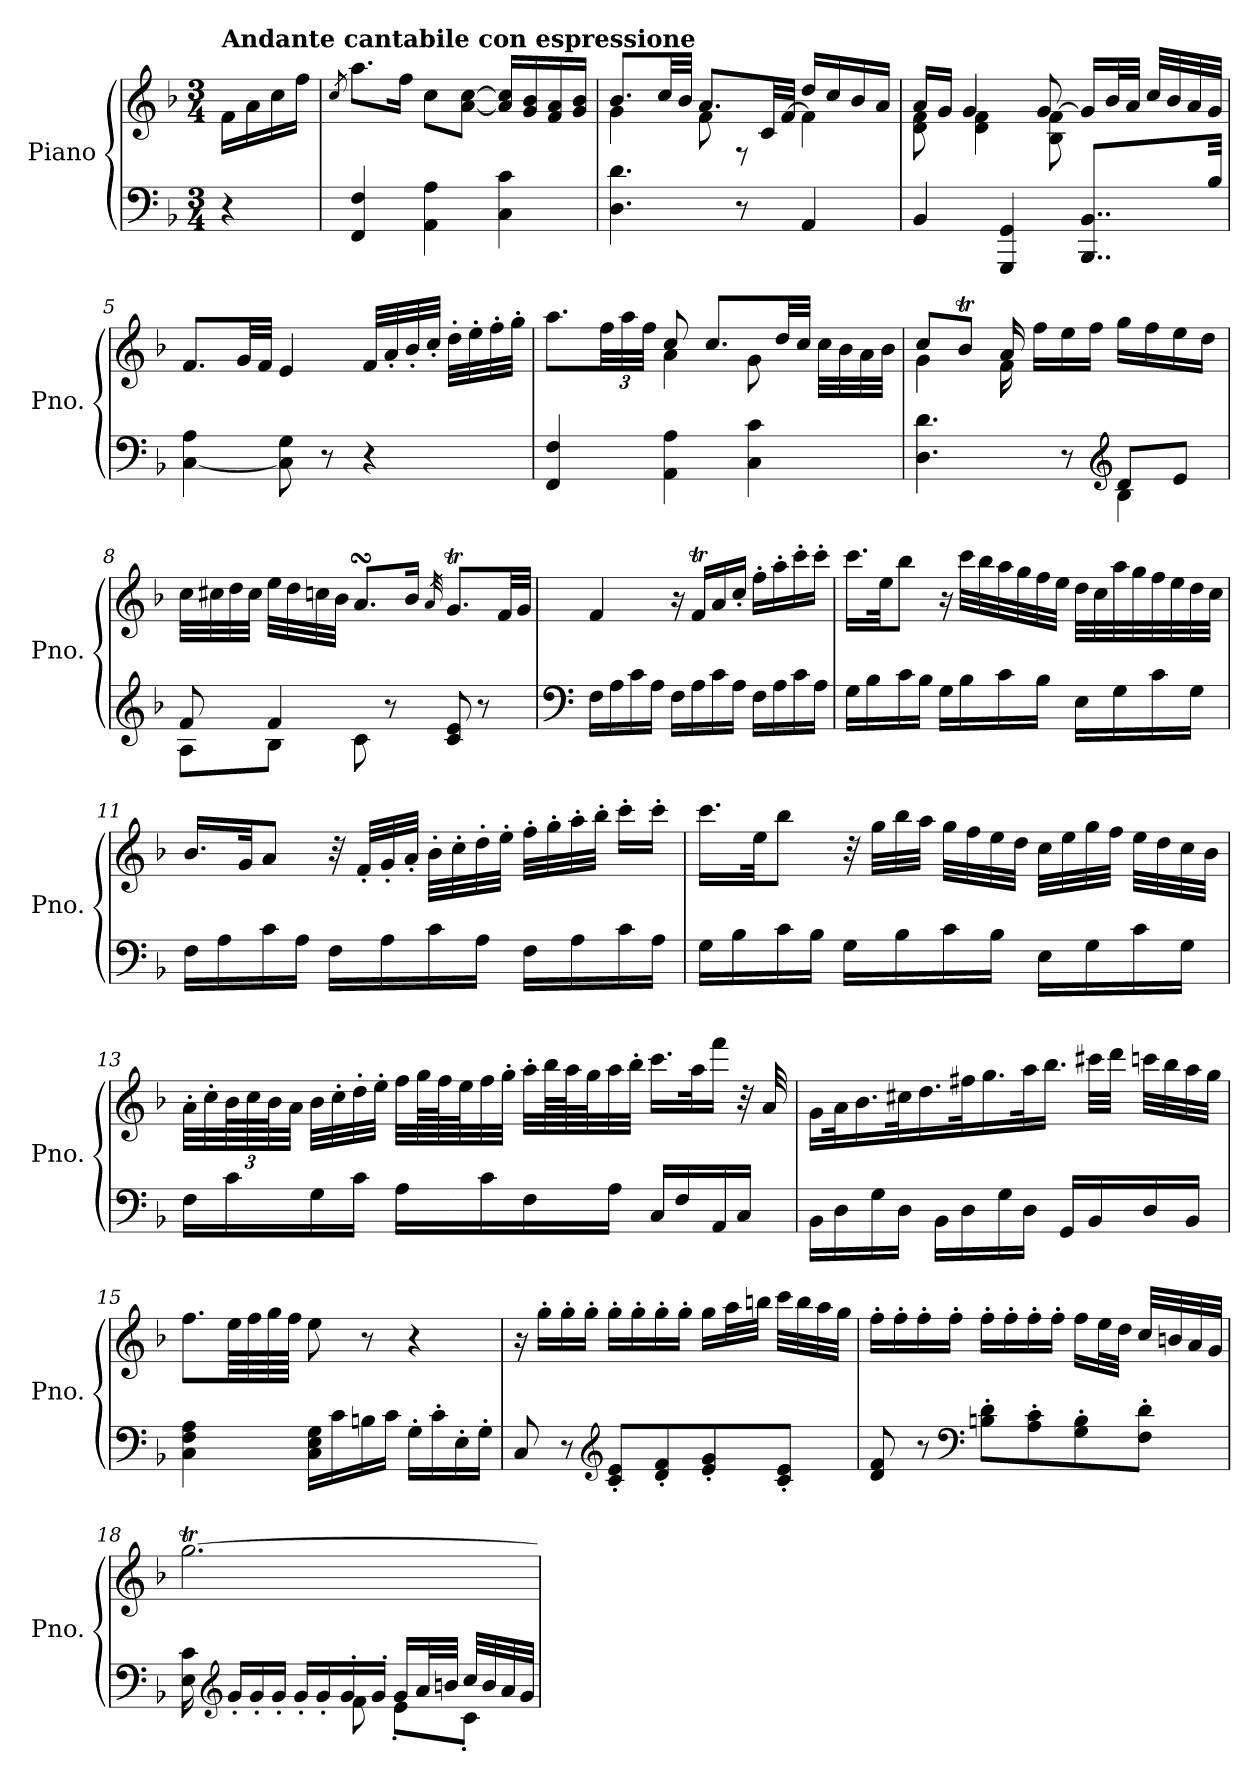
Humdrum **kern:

**kern	**kern
*part1	*part1
*staff2	*staff1
*I"Piano	*
*I'Pno.	*
*clefF4	*clefG2
*k[b-]	*k[b-]
*M3/4	*M3/4
=1	=1
!	!LO:TX:a:B:t=Andante cantabile con espressione
4r	16f\LL
.	16a\
.	16cc\
.	16ff\JJ
=2	=2
.	8qcc/
4FF/ 4F/	8.aa\L
.	16ff\Jk
4AA\ 4A\	8cc\L
.	[8a\ [8cc\J
4C\ 4c\	16a/] 16cc/]LL
.	16g/ 16b-/
.	16f/ 16a/
.	16g/ 16b-/JJ
=3	=3
*	*^
4.D\ 4.d\	8.b-/L	4g\
.	32cc/LL	.
.	32b-/JJJ	.
.	8.a/L	8f\
8r	.	8r
.	32c/LL	.
.	[32f/JJJ	.
4AA/	16dd/LL	4f\]
.	16cc/	.
.	16b-/	.
.	16a/JJ	.
=4	=4	=4
4BB-/	16a/LL	8d\ 8f\
.	16g/JJ	.
.	4g/	4d\ 4f\
4GGG/ 4GG/	.	.
.	[8g/	8B-\ 8f\
8..BBB-/ 8..BB-/L	16g/LL]	4ryy
.	32b-/L	.
.	32a/JJJ	.
.	32cc/LLL	.
.	32b-/	.
.	32a/	.
32B-/Jkk	32g/JJJ	.
*	*v	*v
=5	=5
[4C\ 4A\	8.f/L
.	32g/LL
.	32f/JJJ
8C\] 8G\	4e/
8r	.
4r	32f/LLL
.	32a'/
.	32b-'/
.	32cc'/JJJ
.	32dd'\LLL
.	32ee'\
.	32ff'\
.	32gg'\JJJ
!!LO:LB:g=z
=6	=6
*	*^
4FF/ 4F/	8.aa\L	4ryy
*	*Xbrackettup	*
.	48ff\LL	.
.	48aa\	.
.	48ff\JJJ	.
4AA\ 4A\	8cc/	4a\
.	8.cc/L	.
4C\ 4c\	.	8g\
.	32dd/LL	.
.	32cc/JJJ	.
.	32cc\LLL	8ryy
.	32b-\	.
.	32a\	.
.	32b-\JJJ	.
=7	=7	=7
*^	*	*
4.D\ 4.d\	2ryy	8cc/L	4g\
.	.	8b-T/J	.
.	.	16a/	16f\
.	.	16ff\LL	16ryy
8r	.	16ee\	8ryy
.	.	16ff\JJ	.
*clefG2	*	*	*
8d/L	4B-\	16gg\LL	4ryy
.	.	16ff\	.
8e/J	.	16ee\	.
.	.	16dd\JJ	.
*	*	*v	*v
=8	=8	=8
8f/	8A\L	32cc\LLL
.	.	32cc#X\
.	.	32dd\
.	.	32cc#\JJJ
4f/	8B-\J	32ee\LLL
.	.	32dd\
.	.	32ccn\
.	.	32b-\JJJ
.	8c\	8.asSsS/L
8r	8ryy	.
.	.	16b-/Jk
.	.	32qa/
8c/ 8e/	4ryy	8.gT/L
8r	.	.
.	.	32f/LL
.	.	32g/JJJ
*v	*v	*
=9	=9
*clefF4	*
16F\LL	4f/
16A\	.
16c\	.
16A\JJ	.
16F\LL	16r
16A\	16fT/LL
16c\	16a/
16A\JJ	16cc'/JJ
16F\LL	16ff'\LL
16A\	16aa'\
16c\	16ccc'\
16A\JJ	16ccc'\JJ
!!LO:LB:g=z
=10	=10
16G\LL	16.ccc\LL
16B-\	.
.	32ee\JK
16c\	8bb-\J
16B-\JJ	.
16G\LL	16r
16B-\	32ccc\LLL
.	32bb-\
16c\	32aa\
.	32gg\
16B-\JJ	32ff\
.	32ee\JJJ
16E\LL	32dd\LLL
.	32cc\
16G\	32aa\
.	32gg\
16c\	32ff\
.	32ee\
16G\JJ	32dd\
.	32cc\JJJ
=11	=11
16F\LL	16.b-/LL
16A\	.
.	32g/JK
16c\	8a/J
16A\JJ	.
16F\LL	32r
.	32f'/LLL
16A\	32g'/
.	32a'/JJJ
16c\	32b-'\LLL
.	32cc'\
16A\JJ	32dd'\
.	32ee'\JJJ
16F\LL	32ff'\LLL
.	32gg'\
16A\	32aa'\
.	32bb-'\JJJ
16c\	16ccc'\LL
16A\JJ	16ccc'\JJ
=12	=12
16G\LL	16.ccc\LL
16B-\	.
.	32ee\JK
16c\	8bb-\J
16B-\JJ	.
16G\LL	32r
.	32gg\LLL
16B-\	32bb-\
.	32aa\JJJ
16c\	32gg\LLL
.	32ff\
16B-\JJ	32ee\
.	32dd\JJJ
16E\LL	32cc\LLL
.	32ee\
16G\	32gg\
.	32ff\JJJ
16c\	32ee\LLL
.	32dd\
16G\JJ	32cc\
.	32b-\JJJ
!!LO:LB:g=z
=13	=13
16F\LL	32a'\LLL
.	32cc'\
16c\	96b-\L
.	96cc\
.	96b-\J
.	32a\JJJ
16G\	32b-\LLL
.	32cc'\
16c\JJ	32dd'\
.	32ee'\JJJ
16A\LL	32ff\LLL
.	128gg\LL
.	128ff\J
.	64ee\J
16c\	32ff\
.	32gg'\JJJ
16F\	32aa'\LLL
.	128bb-\LL
.	128aa\J
.	64gg\J
16A\JJ	32aa\
.	32bb-'\JJJ
16C/LL	16.ccc\LL
16F/	.
.	32aa\K
16AA/	16fff\JJ
16C/JJ	32r
.	32a/
=14	=14
16BB-\LL	16g\LL
16D\	32a\K
.	16.b-\
16G\	.
16D\JJ	32cc#X\K
.	16.dd\
16BB-\LL	.
16D\	32ff#X\K
.	16.gg\
16G\	.
16D\JJ	32aa\K
.	16.bb-\JJ
16GG/LL	.
16BB-/	32ccc#X\LLL
.	32ddd\JJJ
16D/	32cccn\LLL
.	32bb-\
16BB-/JJ	32aa\
.	32gg\JJJ
!!LO:LB:g=z
=15	=15
4C\ 4F\ 4A\	8.ff\L
.	64ee\LLL
.	64ff\
.	64gg\
.	64ff\JJJJ
16C\ 16E\ 16G\LL	8ee\
16c\	.
16Bn\	8r
16c\JJ	.
16G'\LL	4r
16c'\	.
16E'\	.
16G'\JJ	.
=16	=16
8C/	16r
.	16gg'\LL
8r	16gg'\
.	16gg'\JJ
*clefG2	*
8c/' 8e/'L	16gg'\LL
.	16gg'\
8d/' 8f/'	16gg'\
.	16gg'\JJ
8e/' 8g/'	16gg\LL
.	32aa\L
.	32bbn\JJJ
8c/' 8e/'J	32ccc\LLL
.	32bb\
.	32aa\
.	32gg\JJJ
=17	=17
8d/ 8f/	16ff'\LL
.	16ff'\
8r	16ff'\
.	16ff'\JJ
*clefF4	*
8Bn\' 8d\'L	16ff'\LL
.	16ff'\
8A\' 8c\'	16ff'\
.	16ff'\JJ
8G\' 8B\'	16ff\LL
.	32ee\L
.	32dd\JJJ
8F\' 8d\'J	32cc/LLL
.	32bn/
.	32a/
.	32g/JJJ
!!LO:LB:g=z
=18	=18
*^	*
16E\ 16c\	4.ryy	[2.ggT\
*clefG2	*	*
16g'/LL	.	.
16g'/	.	.
16g'/JJ	.	.
16g'/LL	.	.
16g'/	.	.
16g'/	8f\	.
16g'/JJ	.	.
16g/LL	8e'\L	.
32a/L	.	.
32bn/JJJ	.	.
32cc/LLL	8c'\J	.
32b/	.	.
32a/	.	.
32g/JJJ	.	.
*v	*v	*
=	=
*-	*-
